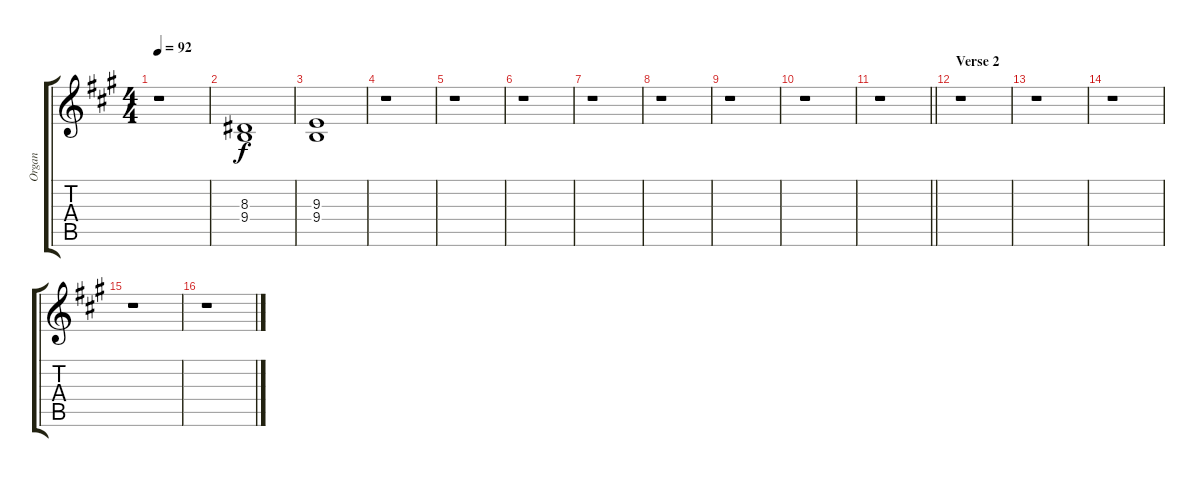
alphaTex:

\track ("Organ" "Organ") {instrument percussiveorgan}
\staff {score tabs}
\tuning (E4 B3 G3 D3 A2 E2) {hide}
\ts (4 4)
\tempo 92
\clef g2
\ks f#minor
r.1{dy f} |
(8.3 9.4).1 |
(9.3 9.4).1 |
r.1 |
r.1 |
r.1 |
r.1 |
r.1 |
r.1 |
r.1 |
\barLineRight lightlight
r.1 |
\section ("" "Verse 2")
r.1 |
r.1 |
r.1 |
r.1 |
r.1
